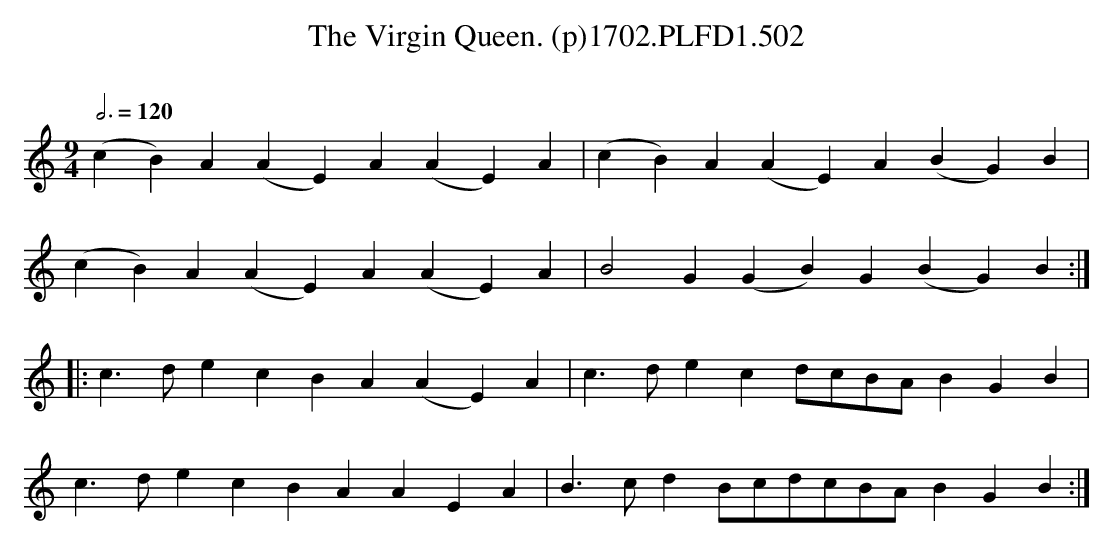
X:1
T:Virgin Queen. (p)1702.PLFD1.502, The
M:9/4
L:1/4
Q:3/4=120
O:
K:C
(cB)A(AE)A(AE)A|(cB)A(AE)A(BG)B|
(cB)A(AE)A(AE)A|B2G(GB)G(BG)B:|
|:c>decBA(AE)A|c>decd/c/B/A/BGB|
c>decBAAEA|B>cdB/c/d/c/B/A/BGB:|
